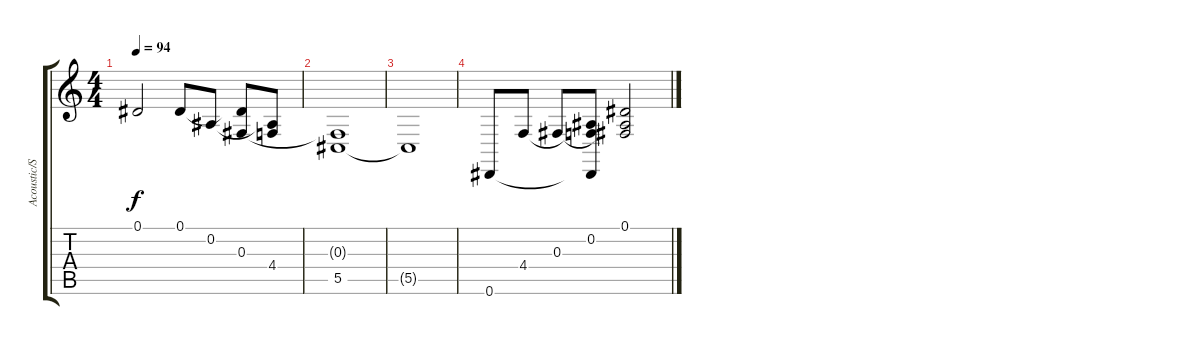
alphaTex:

\track ("Acoustic/Sitar" "Acoustic/S") {instrument sitar}
\staff {score tabs}
\tuning (Eb4 Bb3 Gb3 Db3 Ab2 Eb2) {hide}
\ts (4 4)
\tempo 94
\clef g2
\ks c
0.1{t}.2{dy f} 0.1.8 0.2.8 (0.1{t} 0.3).8 (0.2{t} 4.4).8 |
(0.3{t} 5.5).1 |
5.5{t}.1 |
0.6.8 4.4.8 0.3.8 (0.2 4.4{t} 0.6{t}).8 (0.1 0.2{t} 0.3{t}).2
